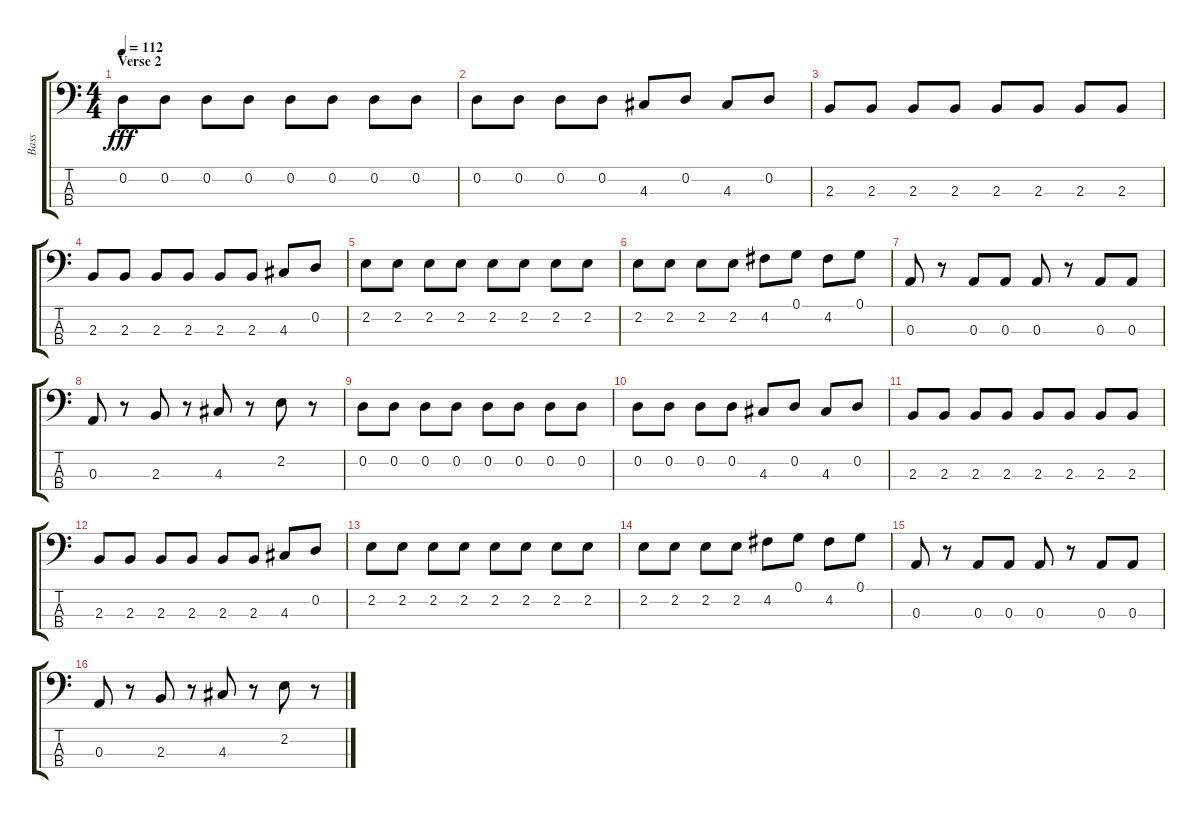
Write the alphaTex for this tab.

\track ("Bass" "Bass") {instrument electricbassfinger}
\staff {score tabs}
\tuning (G2 D2 A1 E1) {hide}
\ts (4 4)
\section ("" "Verse 2")
\tempo 112
\clef f4
\ks c
0.2.8{dy fff} 0.2.8 0.2.8 0.2.8 0.2.8 0.2.8 0.2.8 0.2.8 |
0.2.8 0.2.8 0.2.8 0.2.8 4.3.8 0.2.8 4.3.8 0.2.8 |
2.3.8 2.3.8 2.3.8 2.3.8 2.3.8 2.3.8 2.3.8 2.3.8 |
2.3.8 2.3.8 2.3.8 2.3.8 2.3.8 2.3.8 4.3.8 0.2.8 |
2.2.8 2.2.8 2.2.8 2.2.8 2.2.8 2.2.8 2.2.8 2.2.8 |
2.2.8 2.2.8 2.2.8 2.2.8 4.2.8 0.1.8 4.2.8 0.1.8 |
0.3.8 r.8 0.3.8 0.3.8 0.3.8 r.8 0.3.8 0.3.8 |
0.3.8 r.8 2.3.8 r.8 4.3.8 r.8 2.2.8 r.8 |
0.2.8 0.2.8 0.2.8 0.2.8 0.2.8 0.2.8 0.2.8 0.2.8 |
0.2.8 0.2.8 0.2.8 0.2.8 4.3.8 0.2.8 4.3.8 0.2.8 |
2.3.8 2.3.8 2.3.8 2.3.8 2.3.8 2.3.8 2.3.8 2.3.8 |
2.3.8 2.3.8 2.3.8 2.3.8 2.3.8 2.3.8 4.3.8 0.2.8 |
2.2.8 2.2.8 2.2.8 2.2.8 2.2.8 2.2.8 2.2.8 2.2.8 |
2.2.8 2.2.8 2.2.8 2.2.8 4.2.8 0.1.8 4.2.8 0.1.8 |
0.3.8 r.8 0.3.8 0.3.8 0.3.8 r.8 0.3.8 0.3.8 |
0.3.8 r.8 2.3.8 r.8 4.3.8 r.8 2.2.8 r.8
